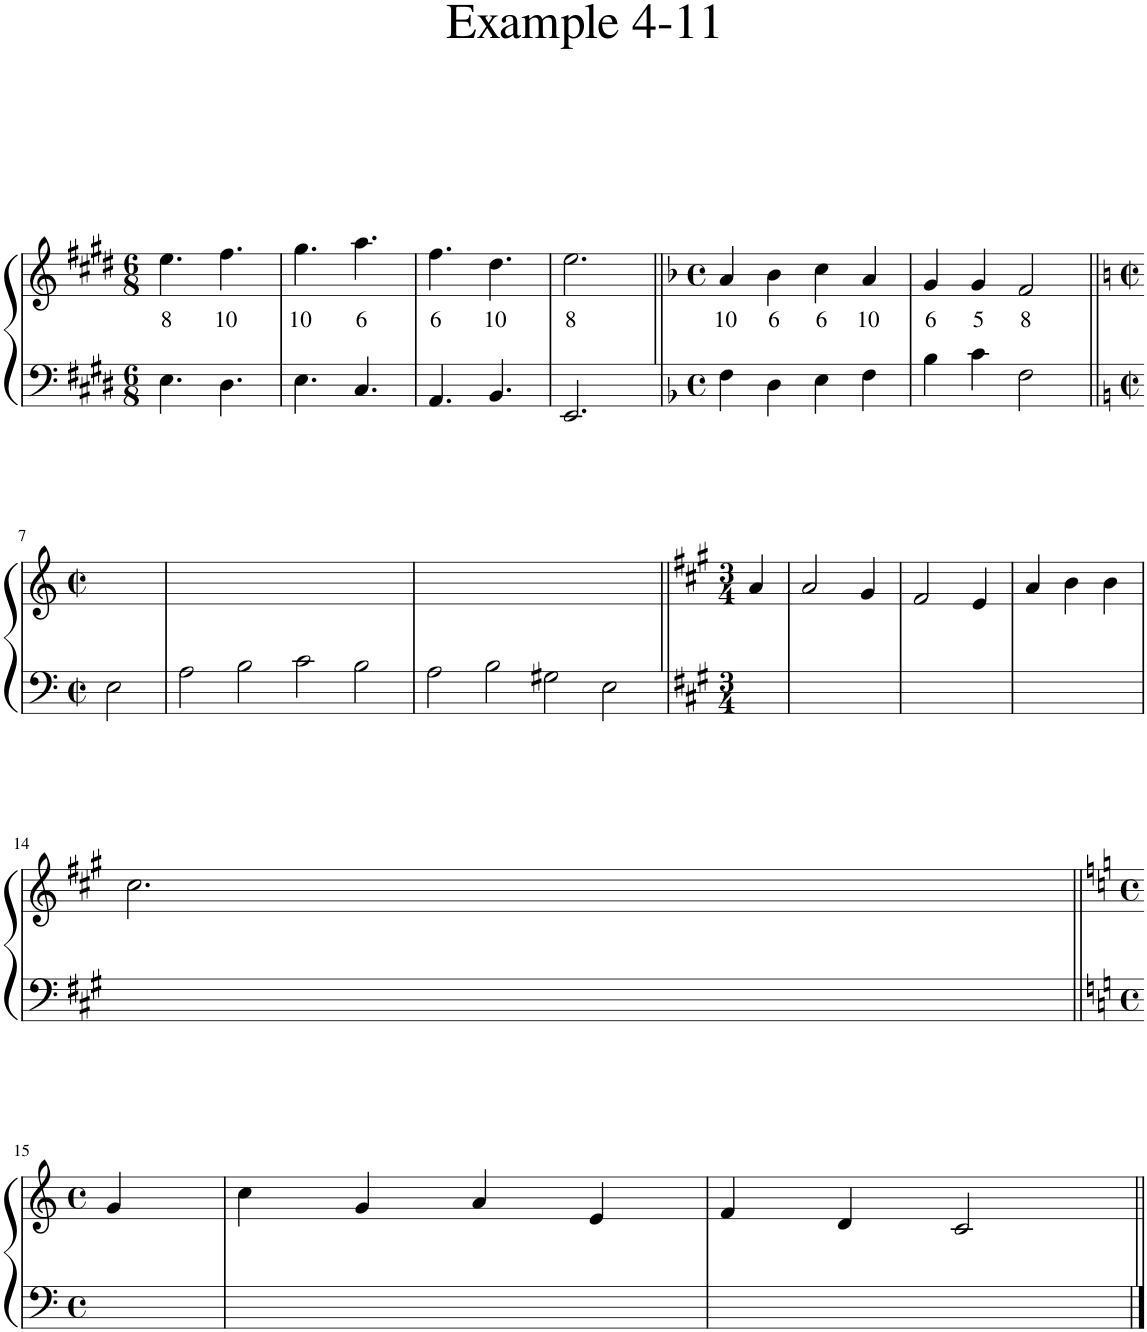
**kern	**kern	**text
*part1	*part1	*part1
*staff2	*staff1	*staff1
*I"Piano	*	*
*I'Pno.	*	*
*clefF4	*clefG2	*
*k[f#c#g#d#]	*k[f#c#g#d#]	*
*M6/8	*M6/8	*
=1	=1	=1
!	!	!LO:LY:b
4.E\	4.ee\	8
!	!	!LO:LY:b
4.D#\	4.ff#\	10
=2	=2	=2
!	!	!LO:LY:b
4.E\	4.gg#\	10
!	!	!LO:LY:b
4.C#/	4.aa\	6
=3	=3	=3
!	!	!LO:LY:b
4.AA/	4.ff#\	6
!	!	!LO:LY:b
4.BB/	4.dd#\	10
=4	=4	=4
!	!	!LO:LY:b
2.EE/	2.ee\	8
=5||	=5||	=5||
*k[b-]	*k[b-]	*
*M4/4	*M4/4	*
*met(c)	*met(c)	*
!	!	!LO:LY:b
4F\	4a/	10
!	!	!LO:LY:b
4D\	4b-\	6
!	!	!LO:LY:b
4E\	4cc\	6
!	!	!LO:LY:b
4F\	4a/	10
=6	=6	=6
!	!	!LO:LY:b
4B-\	4g/	6
!	!	!LO:LY:b
4c\	4g/	5
!	!	!LO:LY:b
2F\	2f/	8
!!LO:LB:g=z
=7||	=7||	=7||
*k[]	*k[]	*
*M2/2	*M2/2	*
*met(c|)	*met(c|)	*
2E\	2ryy	.
=8	=8	=8
2A\	1ryy	.
2B\	.	.
2c\	1ryy	.
2B\	.	.
=9	=9	=9
2A\	1ryy	.
2B\	.	.
2G#X\	1ryy	.
2E\	.	.
=10||	=10||	=10||
*k[f#c#g#]	*k[f#c#g#]	*
*M3/4	*M3/4	*
4ryy	4a/	.
2.ryy	2.ryy	.
=11	=11	=11
2.ryy	2a/	.
.	4ryy	.
4ryy	4g#/	.
=12	=12	=12
2.ryy	2f#/	.
.	4e/	.
=13	=13	=13
2.ryy	4a/	.
.	4b\	.
.	4b\	.
!!LO:LB:g=z
=14	=14	=14
2.ryy	2.cc#\	.
!!LO:LB:g=z
=15||	=15||	=15||
*k[]	*k[]	*
*M4/4	*M4/4	*
*met(c)	*met(c)	*
4ryy	4g/	.
=16	=16	=16
1ryy	4cc\	.
.	4g/	.
.	4a/	.
.	4e/	.
=17	=17	=17
1ryy	4f/	.
.	4d/	.
.	2c/	.
=||	=||	=||
*-	*-	*-
